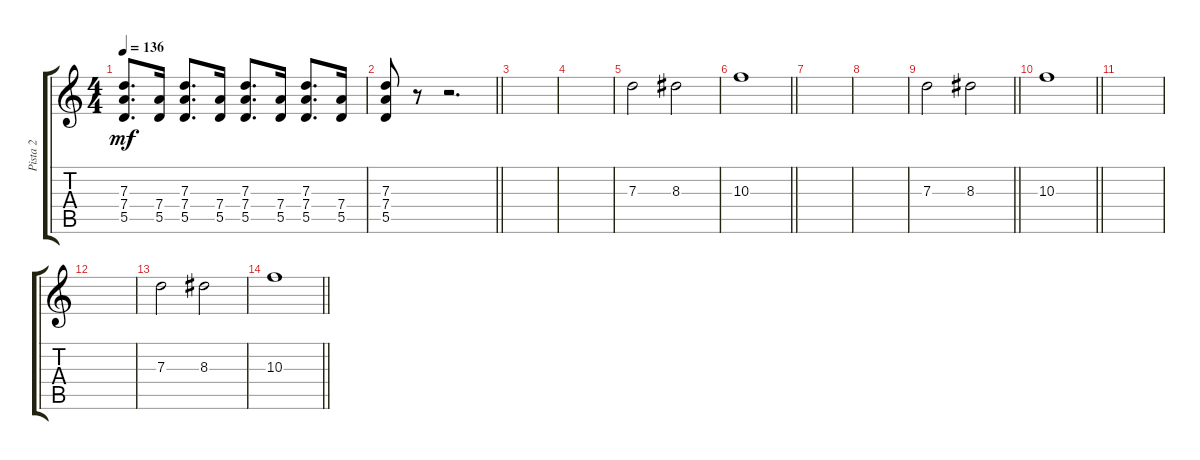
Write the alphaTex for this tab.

\track ("Pista 2" "Pista 2") {instrument overdrivenguitar}
\staff {score tabs}
\tuning (E4 B3 G3 D3 A2 E2) {hide}
\ts (4 4)
\tempo 136
\clef g2
\ks c
(7.3 7.4 5.5).8{d dy mf} (7.4 5.5).16 (7.3 7.4 5.5).8{d} (7.4 5.5).16 (7.3 7.4 5.5).8{d} (7.4 5.5).16 (7.3 7.4 5.5).8{d} (7.4 5.5).16 |
\barLineRight lightlight
(7.3 7.4 5.5).8 r.8 r.2{d} |
|
|
7.3.2 8.3.2 |
\barLineRight lightlight
10.3.1 |
|
|
\barLineRight lightlight
7.3.2 8.3.2 |
\barLineRight lightlight
10.3.1 |
|
|
7.3.2 8.3.2 |
\barLineRight lightlight
10.3.1
